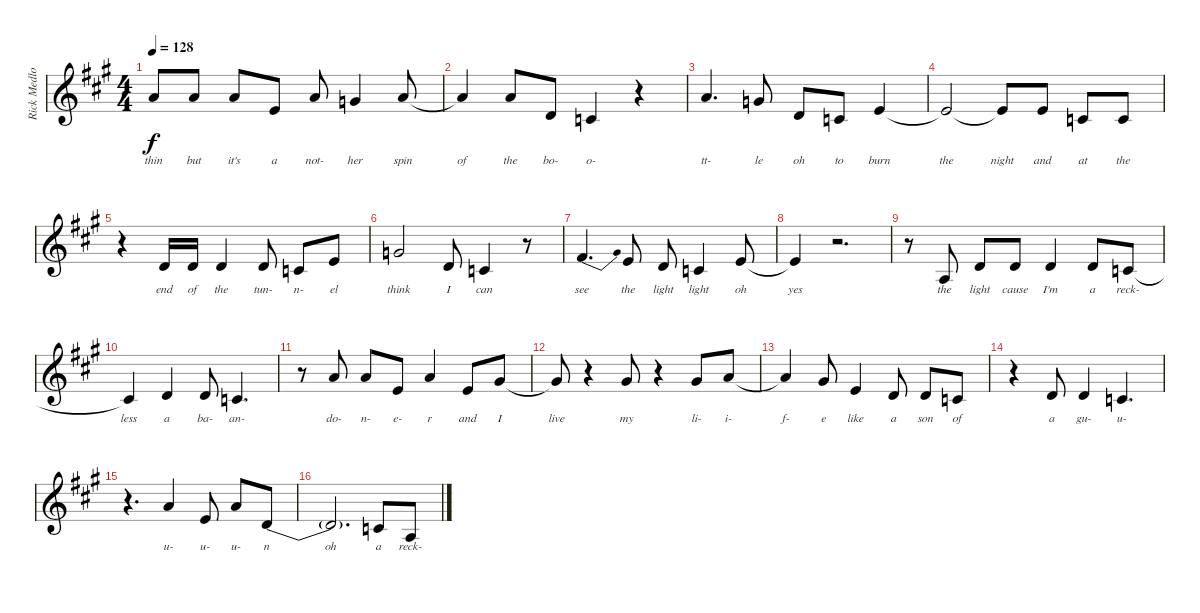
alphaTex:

\track ("Rick Medlocke Vocals" "Rick Medlo") {instrument violin}
\staff {score}
\tuning (E4 B3 G3 D3 A2 E2) {hide}
\ts (4 4)
\tempo 128
\clef g2
\ks a
5.1.8{lyrics (0 "thin") lyrics (1 "") lyrics (2 "") lyrics (3 "") lyrics (4 "") dy f} 5.1.8{lyrics (0 "but") lyrics (1 "") lyrics (2 "") lyrics (3 "") lyrics (4 "")} 5.1.8{lyrics (0 "it's") lyrics (1 "") lyrics (2 "") lyrics (3 "") lyrics (4 "")} 5.2.8{lyrics (0 "a") lyrics (1 "") lyrics (2 "") lyrics (3 "") lyrics (4 "")} 5.1.8{lyrics (0 "not-") lyrics (1 "") lyrics (2 "") lyrics (3 "") lyrics (4 "")} 8.2.4{lyrics (0 "her") lyrics (1 "") lyrics (2 "") lyrics (3 "") lyrics (4 "")} 5.1.8{lyrics (0 "spin") lyrics (1 "") lyrics (2 "") lyrics (3 "") lyrics (4 "")} |
5.1{t}.4{lyrics (0 "of") lyrics (1 "") lyrics (2 "") lyrics (3 "") lyrics (4 "")} 5.1.8{lyrics (0 "the") lyrics (1 "") lyrics (2 "") lyrics (3 "") lyrics (4 "")} 7.3{be (custom 0 0 10 4 20 4 30 0 60 0)}.8{lyrics (0 "bo-") lyrics (1 "") lyrics (2 "") lyrics (3 "") lyrics (4 "")} 5.3.4{lyrics (0 "o-") lyrics (1 "") lyrics (2 "") lyrics (3 "") lyrics (4 "")} r.4 |
5.1.4{d lyrics (0 "tt-") lyrics (1 "") lyrics (2 "") lyrics (3 "") lyrics (4 "")} 8.2.8{lyrics (0 "le") lyrics (1 "") lyrics (2 "") lyrics (3 "") lyrics (4 "")} 7.3.8{lyrics (0 "oh") lyrics (1 "") lyrics (2 "") lyrics (3 "") lyrics (4 "")} 5.3.8{lyrics (0 "to") lyrics (1 "") lyrics (2 "") lyrics (3 "") lyrics (4 "")} 5.2.4{lyrics (0 "burn") lyrics (1 "") lyrics (2 "") lyrics (3 "") lyrics (4 "")} |
5.2{t}.2{lyrics (0 "the") lyrics (1 "") lyrics (2 "") lyrics (3 "") lyrics (4 "")} 5.2{t}.8{lyrics (0 "night") lyrics (1 "") lyrics (2 "") lyrics (3 "") lyrics (4 "")} 5.2.8{lyrics (0 "and") lyrics (1 "") lyrics (2 "") lyrics (3 "") lyrics (4 "")} 5.3.8{lyrics (0 "at") lyrics (1 "") lyrics (2 "") lyrics (3 "") lyrics (4 "")} 5.3.8{lyrics (0 "the") lyrics (1 "") lyrics (2 "") lyrics (3 "") lyrics (4 "")} |
r.4 7.3.16{lyrics (0 "end") lyrics (1 "") lyrics (2 "") lyrics (3 "") lyrics (4 "")} 7.3.16{lyrics (0 "of") lyrics (1 "") lyrics (2 "") lyrics (3 "") lyrics (4 "")} 7.3.4{lyrics (0 "the") lyrics (1 "") lyrics (2 "") lyrics (3 "") lyrics (4 "")} 7.3.8{lyrics (0 "tun-") lyrics (1 "") lyrics (2 "") lyrics (3 "") lyrics (4 "")} 5.3.8{lyrics (0 "n-") lyrics (1 "") lyrics (2 "") lyrics (3 "") lyrics (4 "")} 5.2.8{lyrics (0 "el") lyrics (1 "") lyrics (2 "") lyrics (3 "") lyrics (4 "")} |
8.2{be (custom 0 0 10 4 20 4 30 4 45 0 60 0)}.2{lyrics (0 "think") lyrics (1 "") lyrics (2 "") lyrics (3 "") lyrics (4 "")} 7.3{be (custom 0 0 10 4 20 4 30 0 60 0)}.8{lyrics (0 "I") lyrics (1 "") lyrics (2 "") lyrics (3 "") lyrics (4 "")} 5.3.4{lyrics (0 "can") lyrics (1 "") lyrics (2 "") lyrics (3 "") lyrics (4 "")} r.8 |
7.2{be (bend 0 0 60 4)}.4{d lyrics (0 "see") lyrics (1 "") lyrics (2 "") lyrics (3 "") lyrics (4 "")} 5.2.8{lyrics (0 "the") lyrics (1 "") lyrics (2 "") lyrics (3 "") lyrics (4 "")} 7.3{be (custom 0 0 10 4 20 4 30 0 60 0)}.8{lyrics (0 "light") lyrics (1 "") lyrics (2 "") lyrics (3 "") lyrics (4 "")} 5.3.4{lyrics (0 "light") lyrics (1 "") lyrics (2 "") lyrics (3 "") lyrics (4 "")} 5.2.8{lyrics (0 "oh") lyrics (1 "") lyrics (2 "") lyrics (3 "") lyrics (4 "")} |
5.2{t}.4{lyrics (0 "yes") lyrics (1 "") lyrics (2 "") lyrics (3 "") lyrics (4 "")} r.2{d} |
r.8 7.4.8{lyrics (0 "the") lyrics (1 "") lyrics (2 "") lyrics (3 "") lyrics (4 "")} 7.3.8{lyrics (0 "light") lyrics (1 "") lyrics (2 "") lyrics (3 "") lyrics (4 "")} 7.3.8{lyrics (0 "cause") lyrics (1 "") lyrics (2 "") lyrics (3 "") lyrics (4 "")} 7.3.4{lyrics (0 "I'm") lyrics (1 "") lyrics (2 "") lyrics (3 "") lyrics (4 "")} 7.3.8{lyrics (0 "a") lyrics (1 "") lyrics (2 "") lyrics (3 "") lyrics (4 "")} 5.3.8{lyrics (0 "reck-") lyrics (1 "") lyrics (2 "") lyrics (3 "") lyrics (4 "")} |
5.3{t}.4{lyrics (0 "less") lyrics (1 "") lyrics (2 "") lyrics (3 "") lyrics (4 "")} 7.3{be (custom 0 0 10 4 20 4 30 0 60 0)}.4{lyrics (0 "a") lyrics (1 "") lyrics (2 "") lyrics (3 "") lyrics (4 "")} 7.3.8{lyrics (0 "ba-") lyrics (1 "") lyrics (2 "") lyrics (3 "") lyrics (4 "")} 5.3.4{d lyrics (0 "an-") lyrics (1 "") lyrics (2 "") lyrics (3 "") lyrics (4 "")} |
r.8 5.1.8{lyrics (0 "do-") lyrics (1 "") lyrics (2 "") lyrics (3 "") lyrics (4 "")} 5.1.8{lyrics (0 "n-") lyrics (1 "") lyrics (2 "") lyrics (3 "") lyrics (4 "")} 5.2.8{lyrics (0 "e-") lyrics (1 "") lyrics (2 "") lyrics (3 "") lyrics (4 "")} 5.1.4{lyrics (0 "r") lyrics (1 "") lyrics (2 "") lyrics (3 "") lyrics (4 "")} 5.2.8{lyrics (0 "and") lyrics (1 "") lyrics (2 "") lyrics (3 "") lyrics (4 "")} 4.1.8{lyrics (0 "I") lyrics (1 "") lyrics (2 "") lyrics (3 "") lyrics (4 "")} |
4.1{t}.8{lyrics (0 "live") lyrics (1 "") lyrics (2 "") lyrics (3 "") lyrics (4 "")} r.4 4.1.8{lyrics (0 "my") lyrics (1 "") lyrics (2 "") lyrics (3 "") lyrics (4 "")} r.4 4.1.8{lyrics (0 "li-") lyrics (1 "") lyrics (2 "") lyrics (3 "") lyrics (4 "")} 5.1.8{lyrics (0 "i-") lyrics (1 "") lyrics (2 "") lyrics (3 "") lyrics (4 "")} |
5.1{t}.4{lyrics (0 "f-") lyrics (1 "") lyrics (2 "") lyrics (3 "") lyrics (4 "")} 4.1.8{lyrics (0 "e") lyrics (1 "") lyrics (2 "") lyrics (3 "") lyrics (4 "")} 5.2.4{lyrics (0 "like") lyrics (1 "") lyrics (2 "") lyrics (3 "") lyrics (4 "")} 7.3.8{lyrics (0 "a") lyrics (1 "") lyrics (2 "") lyrics (3 "") lyrics (4 "")} 7.3.8{lyrics (0 "son") lyrics (1 "") lyrics (2 "") lyrics (3 "") lyrics (4 "")} 5.3.8{lyrics (0 "of") lyrics (1 "") lyrics (2 "") lyrics (3 "") lyrics (4 "")} |
r.4 7.3.8{lyrics (0 "a") lyrics (1 "") lyrics (2 "") lyrics (3 "") lyrics (4 "")} 7.3.4{lyrics (0 "gu-") lyrics (1 "") lyrics (2 "") lyrics (3 "") lyrics (4 "")} 5.3.4{d lyrics (0 "u-") lyrics (1 "") lyrics (2 "") lyrics (3 "") lyrics (4 "")} |
r.4{d} 5.1.4{lyrics (0 "u-") lyrics (1 "") lyrics (2 "") lyrics (3 "") lyrics (4 "")} 5.2.8{lyrics (0 "u-") lyrics (1 "") lyrics (2 "") lyrics (3 "") lyrics (4 "")} 5.1.8{lyrics (0 "u-") lyrics (1 "") lyrics (2 "") lyrics (3 "") lyrics (4 "")} 7.3{be (custom 0 0 10 4 20 4 30 0 60 0)}.8{lyrics (0 "n") lyrics (1 "") lyrics (2 "") lyrics (3 "") lyrics (4 "")} |
7.3{t}.2{d lyrics (0 "oh") lyrics (1 "") lyrics (2 "") lyrics (3 "") lyrics (4 "")} 5.3.8{lyrics (0 "a") lyrics (1 "") lyrics (2 "") lyrics (3 "") lyrics (4 "")} 7.4.8{lyrics (0 "reck-") lyrics (1 "") lyrics (2 "") lyrics (3 "") lyrics (4 "")}
